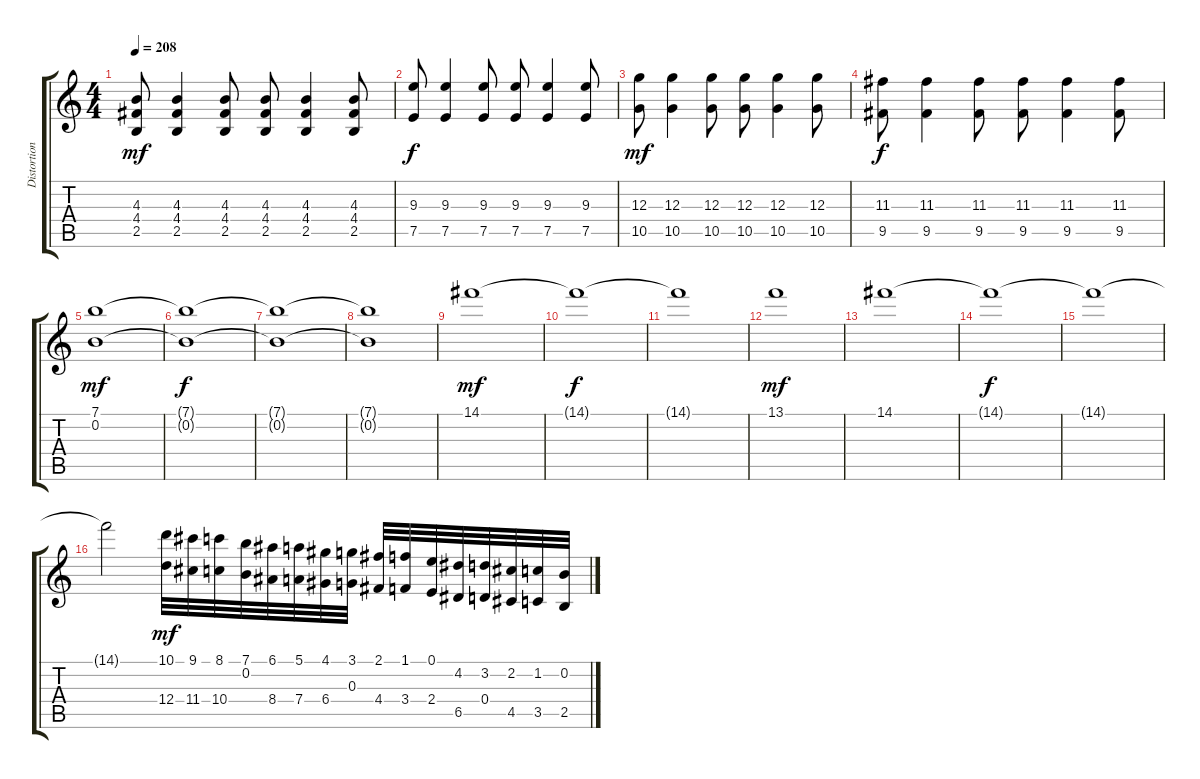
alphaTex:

\track ("Distortion guitar 1" "Distortion") {instrument distortionguitar}
\staff {score tabs}
\tuning (E4 B3 G3 D3 A2 E2) {hide}
\ts (4 4)
\tempo 208
\clef g2
\ks c
(4.3 4.4 2.5).8{dy mf} (4.3 4.4 2.5).4 (4.3 4.4 2.5).8 (4.3 4.4 2.5).8 (4.3 4.4 2.5).4 (4.3 4.4 2.5).8 |
(9.3 7.5).8{dy f} (9.3 7.5).4 (9.3 7.5).8 (9.3 7.5).8 (9.3 7.5).4 (9.3 7.5).8 |
(12.3 10.5).8{dy mf} (12.3 10.5).4 (12.3 10.5).8 (12.3 10.5).8 (12.3 10.5).4 (12.3 10.5).8 |
(11.3 9.5).8{dy f} (11.3 9.5).4 (11.3 9.5).8 (11.3 9.5).8 (11.3 9.5).4 (11.3 9.5).8 |
(7.1 0.2).1{dy mf} |
(7.1{t} 0.2{t}).1{dy f} |
(7.1{t} 0.2{t}).1 |
(7.1{t} 0.2{t}).1 |
14.1.1{dy mf} |
14.1{t}.1{dy f} |
14.1{t}.1 |
13.1.1{dy mf} |
14.1.1 |
14.1{t}.1{dy f} |
14.1{t}.1 |
14.1{t}.2 (10.1 12.4).32{dy mf} (9.1 11.4).32 (8.1 10.4).32 (7.1 0.2).32 (6.1 8.4).32 (5.1 7.4).32 (4.1 6.4).32 (3.1 0.3).32 (2.1 4.4).32 (1.1 3.4).32 (0.1 2.4).32 (4.2 6.5).32 (3.2 0.4).32 (2.2 4.5).32 (1.2 3.5).32 (0.2 2.5).32
